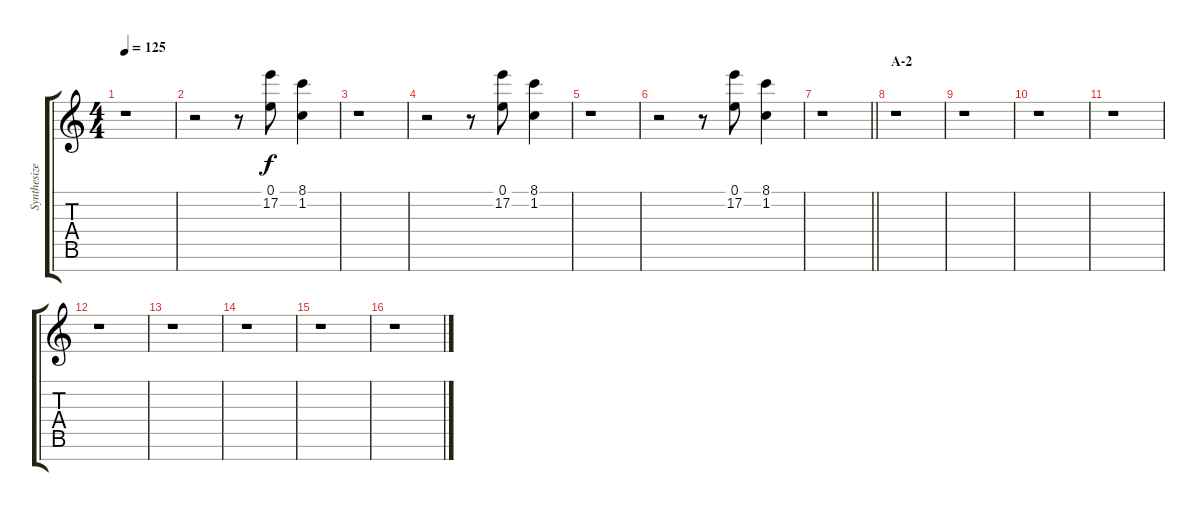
\track ("Synthesizer V" "Synthesize") {instrument musicbox}
\staff {score tabs}
\tuning (E5 B4 G4 D4 A3 E3 B2) {hide}
\ts (4 4)
\tempo 125
\clef g2
\ks c
r.1{dy f} |
r.2 r.8 (0.1 17.2).8 (8.1 1.2).4 |
r.1 |
r.2 r.8 (0.1 17.2).8 (8.1 1.2).4 |
r.1 |
r.2 r.8 (0.1 17.2).8 (8.1 1.2).4 |
\barLineRight lightlight
r.1 |
\section ("" "A-2")
r.1 |
r.1 |
r.1 |
r.1 |
r.1 |
r.1 |
r.1 |
r.1 |
r.1
